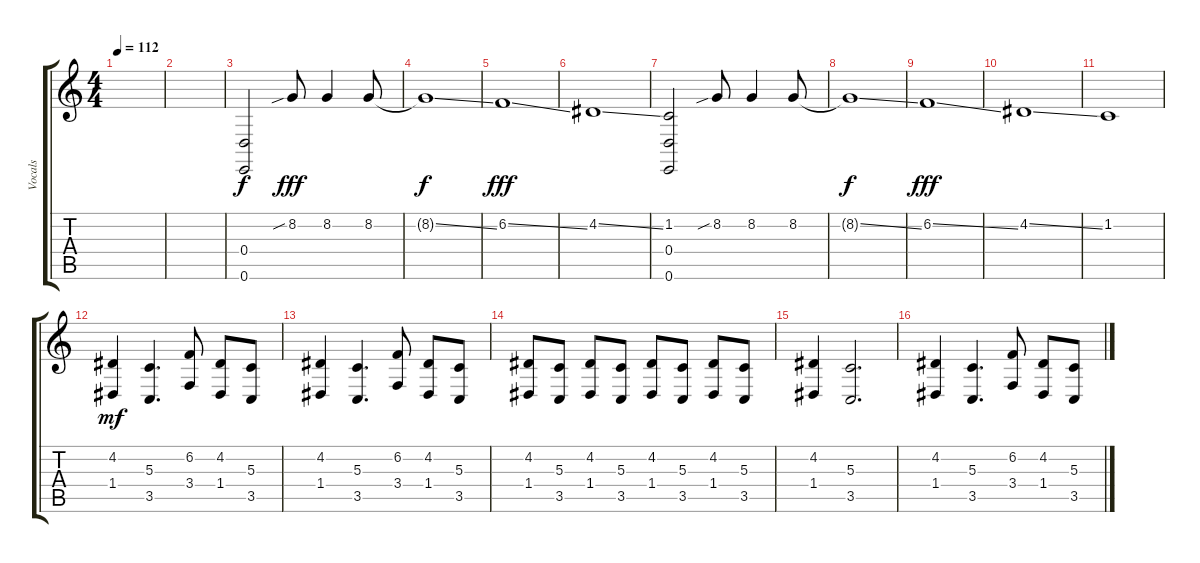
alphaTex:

\track ("Vocals" "Vocals") {instrument altosax}
\staff {score tabs}
\tuning (E4 B3 G3 D3 A2 E2) {hide}
\ts (4 4)
\tempo 112
\clef g2
\ks c
|
|
(0.4 0.6).2 8.2{sib}.8{dy fff volume 16 instrument altosax} 8.2.4 8.2.8 |
8.2{ss t}.1{dy f} |
6.2{ss}.1{dy fff} |
4.2{ss}.1 |
(1.2 0.4 0.6).2 8.2{sib}.8 8.2.4 8.2.8 |
8.2{ss t}.1{dy f} |
6.2{ss}.1{dy fff} |
4.2{ss}.1 |
1.2.1 |
(4.2 1.4).4{dy mf} (5.3 3.5).4{d} (6.2 3.4).8 (4.2 1.4).8 (5.3 3.5).8 |
(4.2 1.4).4 (5.3 3.5).4{d} (6.2 3.4).8 (4.2 1.4).8 (5.3 3.5).8 |
(4.2 1.4).8 (5.3 3.5).8 (4.2 1.4).8 (5.3 3.5).8 (4.2 1.4).8 (5.3 3.5).8 (4.2 1.4).8 (5.3 3.5).8 |
(4.2 1.4).4 (5.3 3.5).2{d} |
(4.2 1.4).4 (5.3 3.5).4{d} (6.2 3.4).8 (4.2 1.4).8 (5.3 3.5).8
